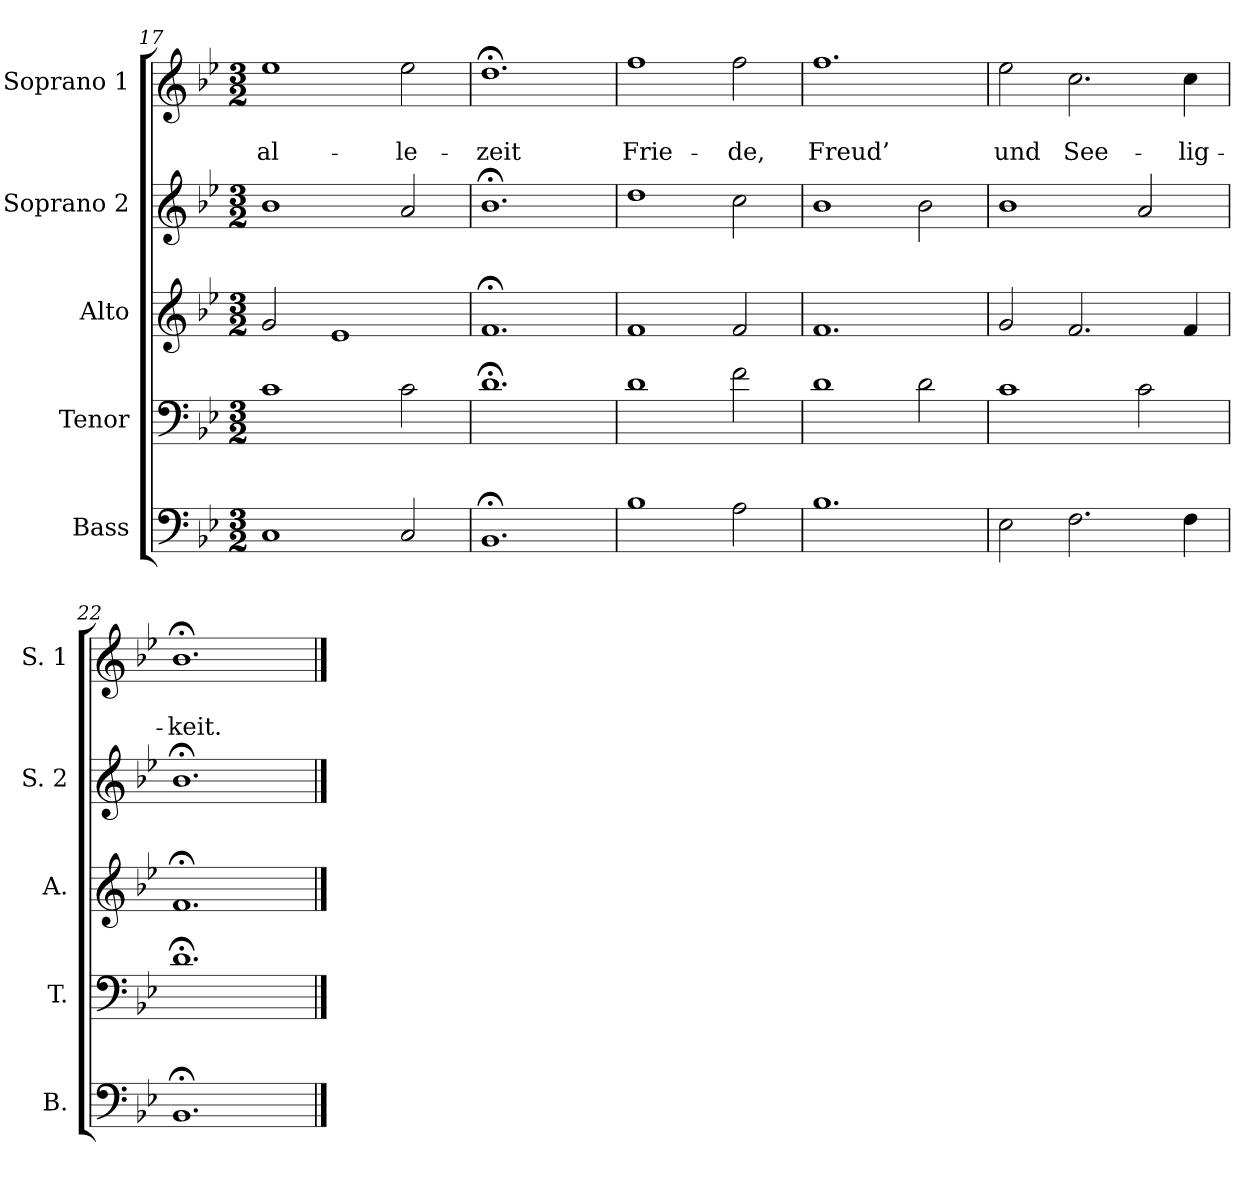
**kern	**kern	**kern	**kern	**kern	**text	**text
*part5	*part4	*part3	*part2	*part1	*part1	*part1
*staff5	*staff4	*staff3	*staff2	*staff1	*staff1	*staff1
*I"Bass	*I"Tenor	*I"Alto	*I"Soprano 2	*I"Soprano 1	*	*
*I'B.	*I'T.	*I'A.	*I'S. 2	*I'S. 1	*	*
*clefF4	*clefF4	*clefG2	*clefG2	*clefG2	*	*
*k[b-e-]	*k[b-e-]	*k[b-e-]	*k[b-e-]	*k[b-e-]	*	*
*B-:	*B-:	*B-:	*B-:	*B-:	*	*
*M3/2	*M3/2	*M3/2	*M3/2	*M3/2	*	*
=17	=17	=17	=17	=17	=17	=17
1C	1c	2g/	1b-	1ee-	.	al-
.	.	1e-	.	.	.	.
2C/	2c\	.	2a/	2ee-\	.	-le-
=18	=18	=18	=18	=18	=18	=18
1.BB-;<	1.d;<	1.f;<	1.b-;<	1.dd;<	.	-zeit
=19	=19	=19	=19	=19	=19	=19
1B-	1d	1f	1dd	1ff	.	Frie-
2A\	2f\	2f/	2cc\	2ff\	.	-de,
=20	=20	=20	=20	=20	=20	=20
1.B-	1d	1.f	1b-	1.ff	.	Freud’
.	2d\	.	2b-\	.	.	.
=21	=21	=21	=21	=21	=21	=21
2E-\	1c	2g/	1b-	2ee-\	.	und
2.F\	.	2.f/	.	2.cc\	.	See-
.	2c\	.	2a/	.	.	.
4F\	.	4f/	.	4cc\	.	-lig-
=22	=22	=22	=22	=22	=22	=22
1.BB-;<	1.d;<	1.f;<	1.b-;<	1.b-;<	.	-keit.
==	==	==	==	==	==	==
*-	*-	*-	*-	*-	*-	*-
